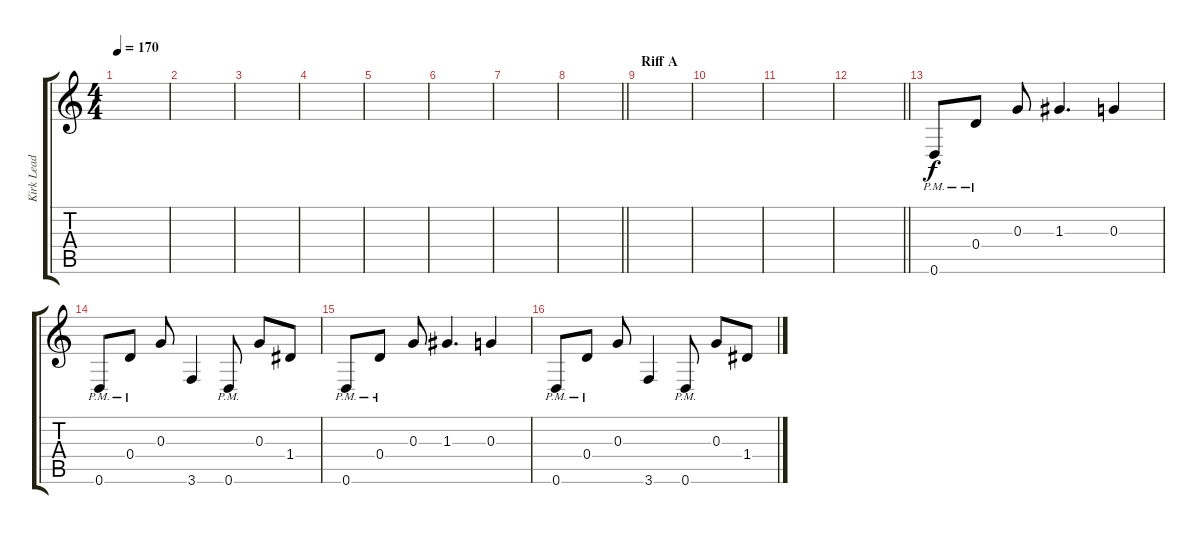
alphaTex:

\track ("Kirk Lead" "Kirk Lead") {instrument distortionguitar}
\staff {score tabs}
\tuning (E4 B3 G3 D3 A2 D2) {hide}
\ts (4 4)
\tempo 170
\clef g2
\ks c
|
|
|
|
|
|
|
\barLineRight lightlight
|
\section ("" "Riff A")
|
|
|
\barLineRight lightlight
|
\section ("" "")
0.6{pm}.8 0.4{pm}.8 0.3.8 1.3.4{d} 0.3.4 |
0.6{pm}.8 0.4{pm}.8 0.3.8 3.6.4 0.6{pm}.8 0.3.8 1.4.8 |
0.6{pm}.8 0.4{pm}.8 0.3.8 1.3.4{d} 0.3.4 |
0.6{pm}.8 0.4{pm}.8 0.3.8 3.6.4 0.6{pm}.8 0.3.8 1.4.8
